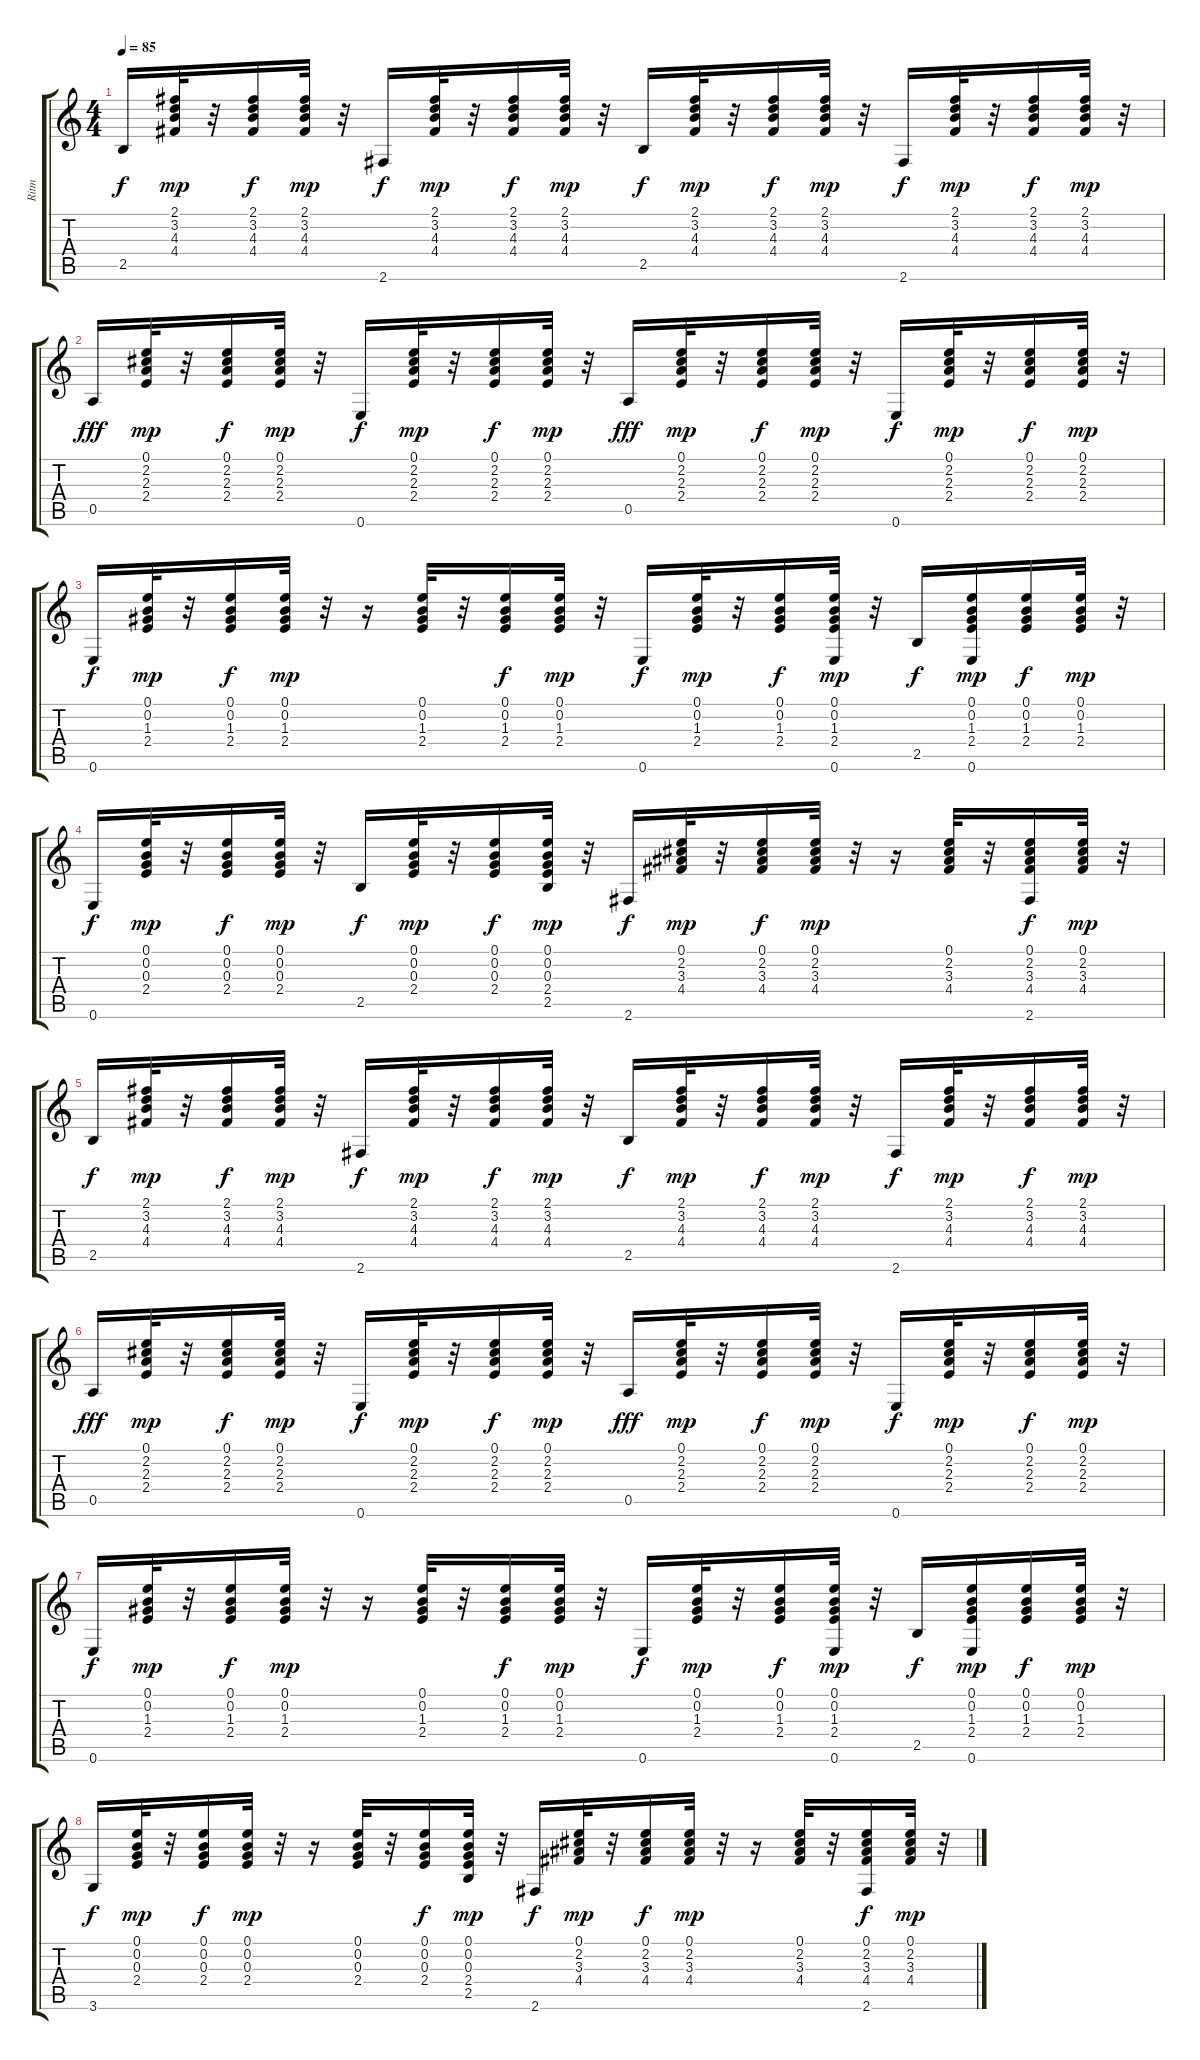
\track ("Ritm" "Ritm") {instrument acousticguitarsteel}
\staff {score tabs}
\tuning (E4 B3 G3 D3 A2 E2) {hide}
\ts (4 4)
\tempo 85
\clef g2
\ks c
2.5.16{dy f} (2.1 3.2 4.3 4.4).32{dy mp} r.32 (2.1 3.2 4.3 4.4).16{dy f} (2.1 3.2 4.3 4.4).32{dy mp} r.32 2.6.16{dy f} (2.1 3.2 4.3 4.4).32{dy mp} r.32 (2.1 3.2 4.3 4.4).16{dy f} (2.1 3.2 4.3 4.4).32{dy mp} r.32 2.5.16{dy f} (2.1 3.2 4.3 4.4).32{dy mp} r.32 (2.1 3.2 4.3 4.4).16{dy f} (2.1 3.2 4.3 4.4).32{dy mp} r.32 2.6.16{dy f} (2.1 3.2 4.3 4.4).32{dy mp} r.32 (2.1 3.2 4.3 4.4).16{dy f} (2.1 3.2 4.3 4.4).32{dy mp} r.32 |
0.5.16{dy fff} (0.1 2.2 2.3 2.4).32{dy mp} r.32 (0.1 2.2 2.3 2.4).16{dy f} (0.1 2.2 2.3 2.4).32{dy mp} r.32 0.6.16{dy f} (0.1 2.2 2.3 2.4).32{dy mp} r.32 (0.1 2.2 2.3 2.4).16{dy f} (0.1 2.2 2.3 2.4).32{dy mp} r.32 0.5.16{dy fff} (0.1 2.2 2.3 2.4).32{dy mp} r.32 (0.1 2.2 2.3 2.4).16{dy f} (0.1 2.2 2.3 2.4).32{dy mp} r.32 0.6.16{dy f} (0.1 2.2 2.3 2.4).32{dy mp} r.32 (0.1 2.2 2.3 2.4).16{dy f} (0.1 2.2 2.3 2.4).32{dy mp} r.32 |
0.6.16{dy f} (0.1 0.2 1.3 2.4).32{dy mp} r.32 (0.1 0.2 1.3 2.4).16{dy f} (0.1 0.2 1.3 2.4).32{dy mp} r.32 r.16 (0.1 0.2 1.3 2.4).32 r.32 (0.1 0.2 1.3 2.4).16{dy f} (0.1 0.2 1.3 2.4).32{dy mp} r.32 0.6.16{dy f} (0.1 0.2 1.3 2.4).32{dy mp} r.32 (0.1 0.2 1.3 2.4).16{dy f} (0.1 0.2 1.3 2.4 0.6).32{dy mp} r.32 2.5.16{dy f} (0.1 0.2 1.3 2.4 0.6).16{dy mp} (0.1 0.2 1.3 2.4).16{dy f} (0.1 0.2 1.3 2.4).32{dy mp} r.32 |
0.6.16{dy f} (0.1 0.2 0.3 2.4).32{dy mp} r.32 (0.1 0.2 0.3 2.4).16{dy f} (0.1 0.2 0.3 2.4).32{dy mp} r.32 2.5.16{dy f} (0.1 0.2 0.3 2.4).32{dy mp} r.32 (0.1 0.2 0.3 2.4).16{dy f} (0.1 0.2 0.3 2.4 2.5).32{dy mp} r.32 2.6.16{dy f} (0.1 2.2 3.3 4.4).32{dy mp} r.32 (0.1 2.2 3.3 4.4).16{dy f} (0.1 2.2 3.3 4.4).32{dy mp} r.32 r.16 (0.1 2.2 3.3 4.4).32 r.32 (0.1 2.2 3.3 4.4 2.6).16{dy f} (0.1 2.2 3.3 4.4).32{dy mp} r.32 |
2.5.16{dy f} (2.1 3.2 4.3 4.4).32{dy mp} r.32 (2.1 3.2 4.3 4.4).16{dy f} (2.1 3.2 4.3 4.4).32{dy mp} r.32 2.6.16{dy f} (2.1 3.2 4.3 4.4).32{dy mp} r.32 (2.1 3.2 4.3 4.4).16{dy f} (2.1 3.2 4.3 4.4).32{dy mp} r.32 2.5.16{dy f} (2.1 3.2 4.3 4.4).32{dy mp} r.32 (2.1 3.2 4.3 4.4).16{dy f} (2.1 3.2 4.3 4.4).32{dy mp} r.32 2.6.16{dy f} (2.1 3.2 4.3 4.4).32{dy mp} r.32 (2.1 3.2 4.3 4.4).16{dy f} (2.1 3.2 4.3 4.4).32{dy mp} r.32 |
0.5.16{dy fff} (0.1 2.2 2.3 2.4).32{dy mp} r.32 (0.1 2.2 2.3 2.4).16{dy f} (0.1 2.2 2.3 2.4).32{dy mp} r.32 0.6.16{dy f} (0.1 2.2 2.3 2.4).32{dy mp} r.32 (0.1 2.2 2.3 2.4).16{dy f} (0.1 2.2 2.3 2.4).32{dy mp} r.32 0.5.16{dy fff} (0.1 2.2 2.3 2.4).32{dy mp} r.32 (0.1 2.2 2.3 2.4).16{dy f} (0.1 2.2 2.3 2.4).32{dy mp} r.32 0.6.16{dy f} (0.1 2.2 2.3 2.4).32{dy mp} r.32 (0.1 2.2 2.3 2.4).16{dy f} (0.1 2.2 2.3 2.4).32{dy mp} r.32 |
0.6.16{dy f} (0.1 0.2 1.3 2.4).32{dy mp} r.32 (0.1 0.2 1.3 2.4).16{dy f} (0.1 0.2 1.3 2.4).32{dy mp} r.32 r.16 (0.1 0.2 1.3 2.4).32 r.32 (0.1 0.2 1.3 2.4).16{dy f} (0.1 0.2 1.3 2.4).32{dy mp} r.32 0.6.16{dy f} (0.1 0.2 1.3 2.4).32{dy mp} r.32 (0.1 0.2 1.3 2.4).16{dy f} (0.1 0.2 1.3 2.4 0.6).32{dy mp} r.32 2.5.16{dy f} (0.1 0.2 1.3 2.4 0.6).16{dy mp} (0.1 0.2 1.3 2.4).16{dy f} (0.1 0.2 1.3 2.4).32{dy mp} r.32 |
3.6.16{dy f} (0.1 0.2 0.3 2.4).32{dy mp} r.32 (0.1 0.2 0.3 2.4).16{dy f} (0.1 0.2 0.3 2.4).32{dy mp} r.32 r.16 (0.1 0.2 0.3 2.4).32 r.32 (0.1 0.2 0.3 2.4).16{dy f} (0.1 0.2 0.3 2.4 2.5).32{dy mp} r.32 2.6.16{dy f} (0.1 2.2 3.3 4.4).32{dy mp} r.32 (0.1 2.2 3.3 4.4).16{dy f} (0.1 2.2 3.3 4.4).32{dy mp} r.32 r.16 (0.1 2.2 3.3 4.4).32 r.32 (0.1 2.2 3.3 4.4 2.6).16{dy f} (0.1 2.2 3.3 4.4).32{dy mp} r.32
